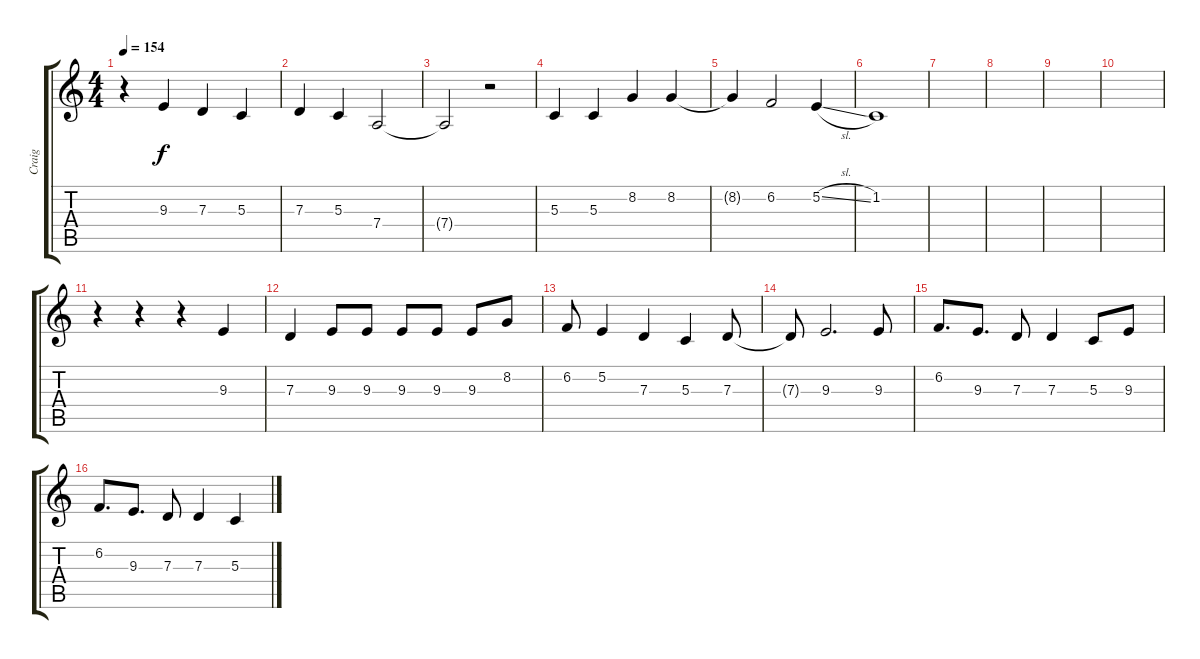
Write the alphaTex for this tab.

\track ("Craig " "Craig ") {instrument altosax}
\staff {score tabs}
\tuning (E4 B3 G3 D3 A2 E2) {hide}
\ts (4 4)
\tempo 154
\clef g2
\ks c
r.4{dy f} 9.3.4 7.3.4 5.3.4 |
7.3.4 5.3.4 7.4.2 |
7.4{t}.2 r.2 |
5.3.4 5.3.4 8.2.4 8.2.4 |
8.2{t}.4 6.2.2 5.2{sl}.4 |
1.2.1 |
|
|
|
|
r.4 r.4 r.4 9.3.4 |
7.3.4 9.3.8 9.3.8 9.3.8 9.3.8 9.3.8 8.2.8 |
6.2.8 5.2.4 7.3.4 5.3.4 7.3.8 |
7.3{t}.8 9.3.2{d} 9.3.8 |
6.2.8{d} 9.3.8{d} 7.3.8 7.3.4 5.3.8 9.3.8 |
6.2.8{d} 9.3.8{d} 7.3.8 7.3.4 5.3.4
